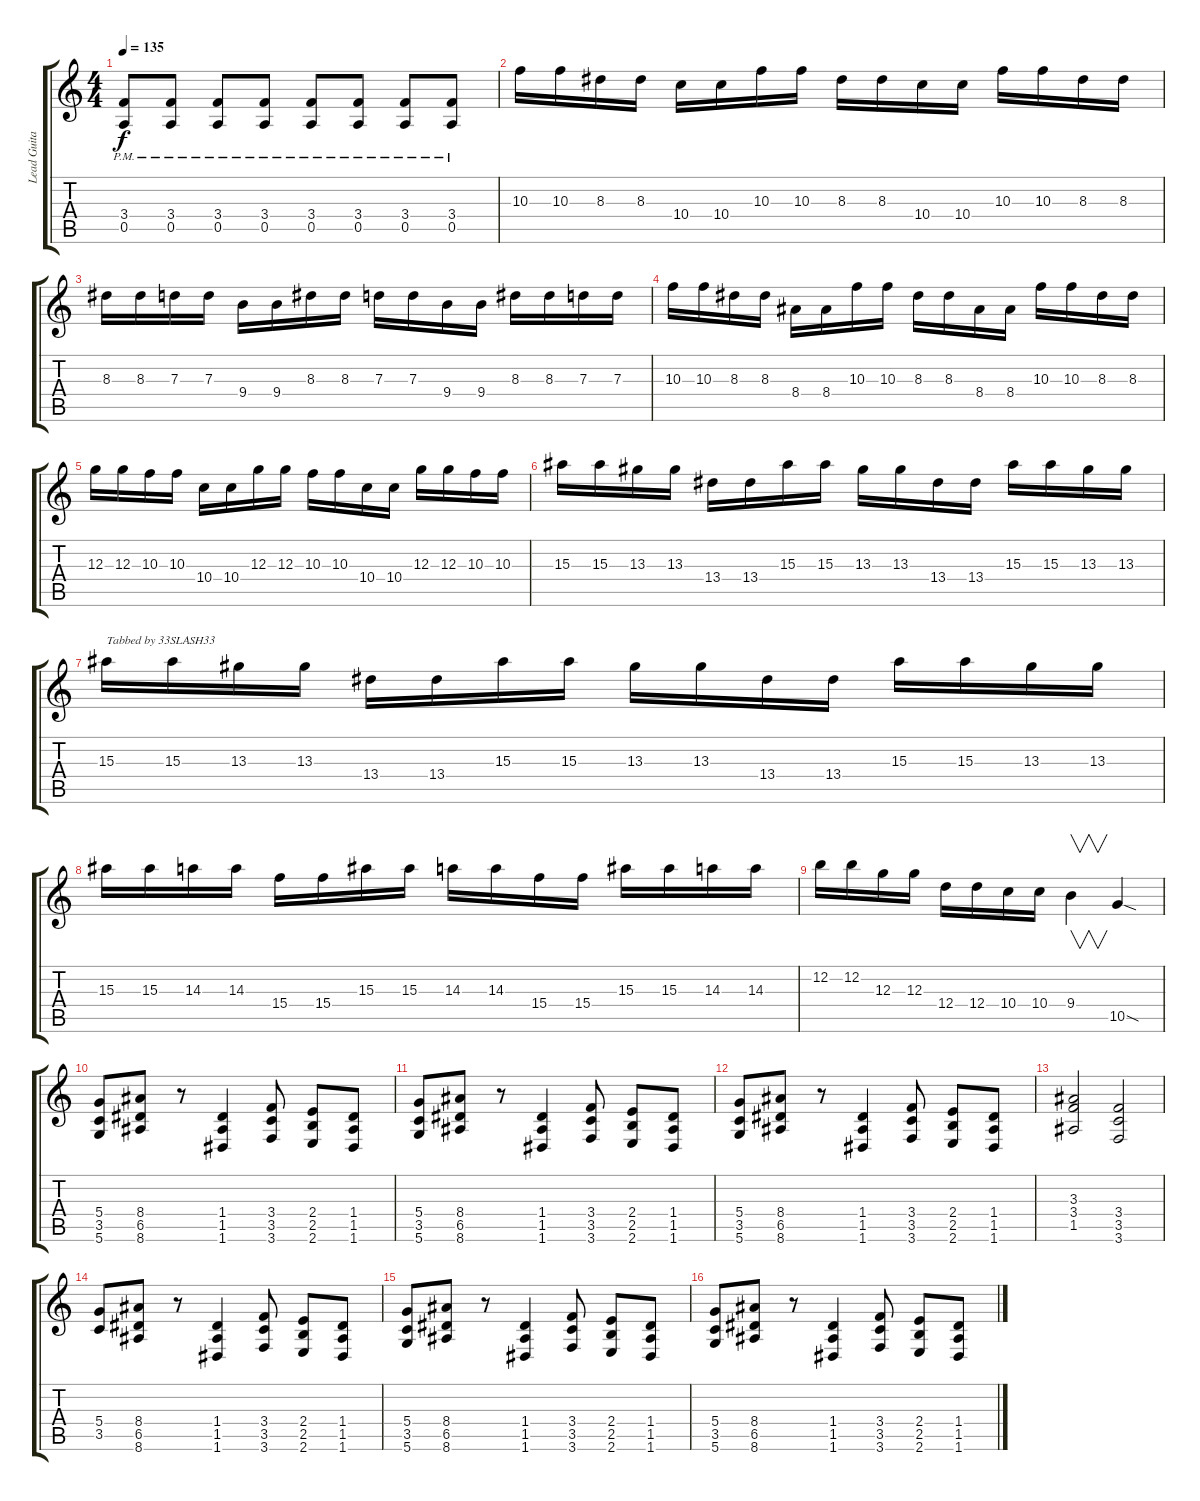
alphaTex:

\track ("Lead Guitar 1" "Lead Guita") {instrument distortionguitar}
\staff {score tabs}
\tuning (E4 B3 G3 D3 A2 D2) {hide}
\ts (4 4)
\tempo 135
\clef g2
\ks c
(3.4{pm} 0.5{pm}).8{dy f} (3.4{pm} 0.5{pm}).8 (3.4{pm} 0.5{pm}).8 (3.4{pm} 0.5{pm}).8 (3.4{pm} 0.5{pm}).8 (3.4{pm} 0.5{pm}).8 (3.4{pm} 0.5{pm}).8 (3.4{pm} 0.5{pm}).8 |
10.3.16 10.3.16 8.3.16 8.3.16 10.4.16 10.4.16 10.3.16 10.3.16 8.3.16 8.3.16 10.4.16 10.4.16 10.3.16 10.3.16 8.3.16 8.3.16 |
8.3.16 8.3.16 7.3.16 7.3.16 9.4.16 9.4.16 8.3.16 8.3.16 7.3.16 7.3.16 9.4.16 9.4.16 8.3.16 8.3.16 7.3.16 7.3.16 |
10.3.16 10.3.16 8.3.16 8.3.16 8.4.16 8.4.16 10.3.16 10.3.16 8.3.16 8.3.16 8.4.16 8.4.16 10.3.16 10.3.16 8.3.16 8.3.16 |
12.3.16 12.3.16 10.3.16 10.3.16 10.4.16 10.4.16 12.3.16 12.3.16 10.3.16 10.3.16 10.4.16 10.4.16 12.3.16 12.3.16 10.3.16 10.3.16 |
15.3.16 15.3.16 13.3.16 13.3.16 13.4.16 13.4.16 15.3.16 15.3.16 13.3.16 13.3.16 13.4.16 13.4.16 15.3.16 15.3.16 13.3.16 13.3.16 |
15.3.16{txt "Tabbed by 33SLASH33"} 15.3.16 13.3.16 13.3.16 13.4.16 13.4.16 15.3.16 15.3.16 13.3.16 13.3.16 13.4.16 13.4.16 15.3.16 15.3.16 13.3.16 13.3.16 |
15.3.16 15.3.16 14.3.16 14.3.16 15.4.16 15.4.16 15.3.16 15.3.16 14.3.16 14.3.16 15.4.16 15.4.16 15.3.16 15.3.16 14.3.16 14.3.16 |
12.2.16 12.2.16 12.3.16 12.3.16 12.4.16 12.4.16 10.4.16 10.4.16 9.4.4{v} 10.5{sod}.4 |
(5.4 3.5 5.6).8 (8.4 6.5 8.6).8 r.8 (1.4 1.5 1.6).4 (3.4 3.5 3.6).8 (2.4 2.5 2.6).8 (1.4 1.5 1.6).8 |
(5.4 3.5 5.6).8 (8.4 6.5 8.6).8 r.8 (1.4 1.5 1.6).4 (3.4 3.5 3.6).8 (2.4 2.5 2.6).8 (1.4 1.5 1.6).8 |
(5.4 3.5 5.6).8 (8.4 6.5 8.6).8 r.8 (1.4 1.5 1.6).4 (3.4 3.5 3.6).8 (2.4 2.5 2.6).8 (1.4 1.5 1.6).8 |
(3.3 3.4 1.5).2 (3.4 3.5 3.6).2 |
(5.4 3.5).8 (8.4 6.5 8.6).8 r.8 (1.4 1.5 1.6).4 (3.4 3.5 3.6).8 (2.4 2.5 2.6).8 (1.4 1.5 1.6).8 |
(5.4 3.5 5.6).8 (8.4 6.5 8.6).8 r.8 (1.4 1.5 1.6).4 (3.4 3.5 3.6).8 (2.4 2.5 2.6).8 (1.4 1.5 1.6).8 |
(5.4 3.5 5.6).8 (8.4 6.5 8.6).8 r.8 (1.4 1.5 1.6).4 (3.4 3.5 3.6).8 (2.4 2.5 2.6).8 (1.4 1.5 1.6).8
